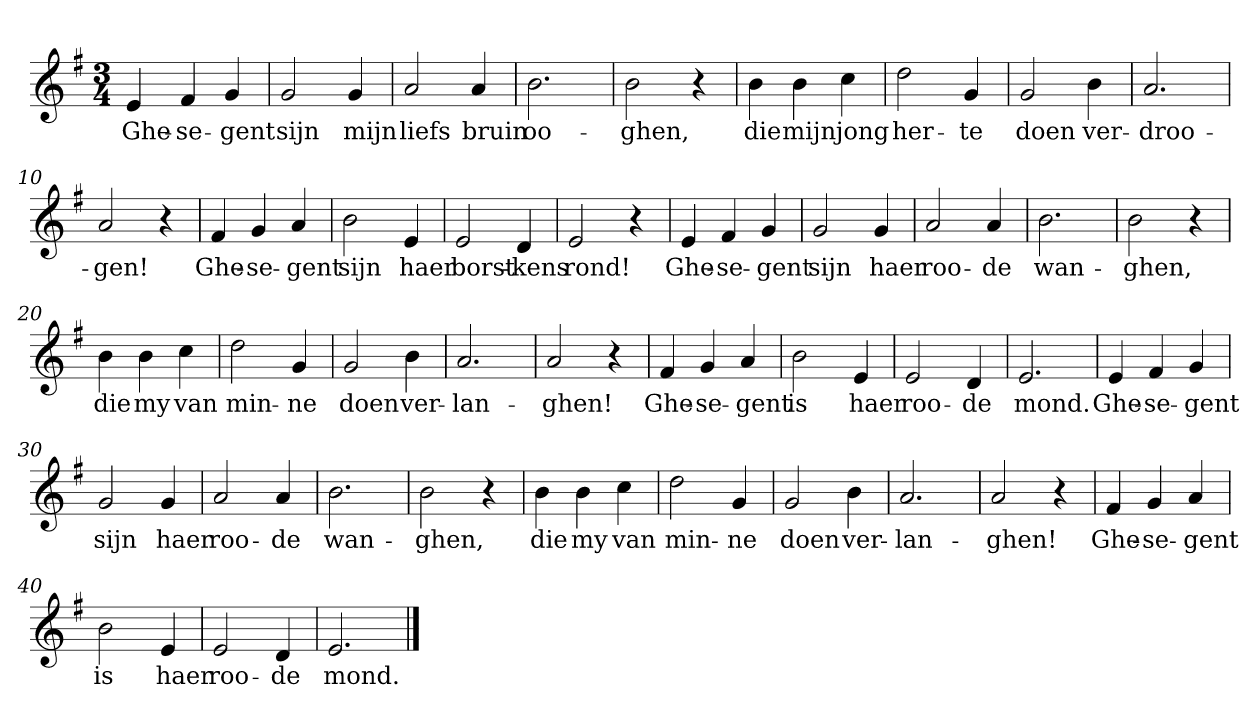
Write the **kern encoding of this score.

**kern	**text
*part1	*part1
*staff1	*staff1
*clefG2	*
*k[f#]	*
*e:	*
*M3/4	*
*MM120	*
=1	=1
4e	Ghe-
4f#	-se-
4g	-gent
=2	=2
2g	sijn
4g	mijn
=3	=3
2a	liefs
4a	bruin
=4	=4
2.b	oo-
=5	=5
2b	-ghen,
4r	.
=6	=6
4b	die
4b	mijn
4cc	jong
=7	=7
2dd	her-
4g	-te
=8	=8
2g	doen
4b	ver-
=9	=9
2.a	-droo-
=10	=10
2a	-gen!
4r	.
=11	=11
4f#	Ghe-
4g	-se-
4a	-gent
=12	=12
2b	sijn
4e	haer
=13	=13
2e	borst-
4d	-kens
=14	=14
2e	rond!
4r	.
=15	=15
4e	Ghe-
4f#	-se-
4g	-gent
=16	=16
2g	sijn
4g	haer
=17	=17
2a	roo-
4a	-de
=18	=18
2.b	wan-
=19	=19
2b	-ghen,
4r	.
=20	=20
4b	die
4b	my
4cc	van
=21	=21
2dd	min-
4g	-ne
=22	=22
2g	doen
4b	ver-
=23	=23
2.a	-lan-
=24	=24
2a	-ghen!
4r	.
=25	=25
4f#	Ghe-
4g	-se-
4a	-gent
=26	=26
2b	is
4e	haer
=27	=27
2e	roo-
4d	-de
=28	=28
2.e	mond.
=29	=29
4e	Ghe-
4f#	-se-
4g	-gent
=30	=30
2g	sijn
4g	haer
=31	=31
2a	roo-
4a	-de
=32	=32
2.b	wan-
=33	=33
2b	-ghen,
4r	.
=34	=34
4b	die
4b	my
4cc	van
=35	=35
2dd	min-
4g	-ne
=36	=36
2g	doen
4b	ver-
=37	=37
2.a	-lan-
=38	=38
2a	-ghen!
4r	.
=39	=39
4f#	Ghe-
4g	-se-
4a	-gent
=40	=40
2b	is
4e	haer
=41	=41
2e	roo-
4d	-de
=42	=42
2.e	mond.
==	==
*-	*-
